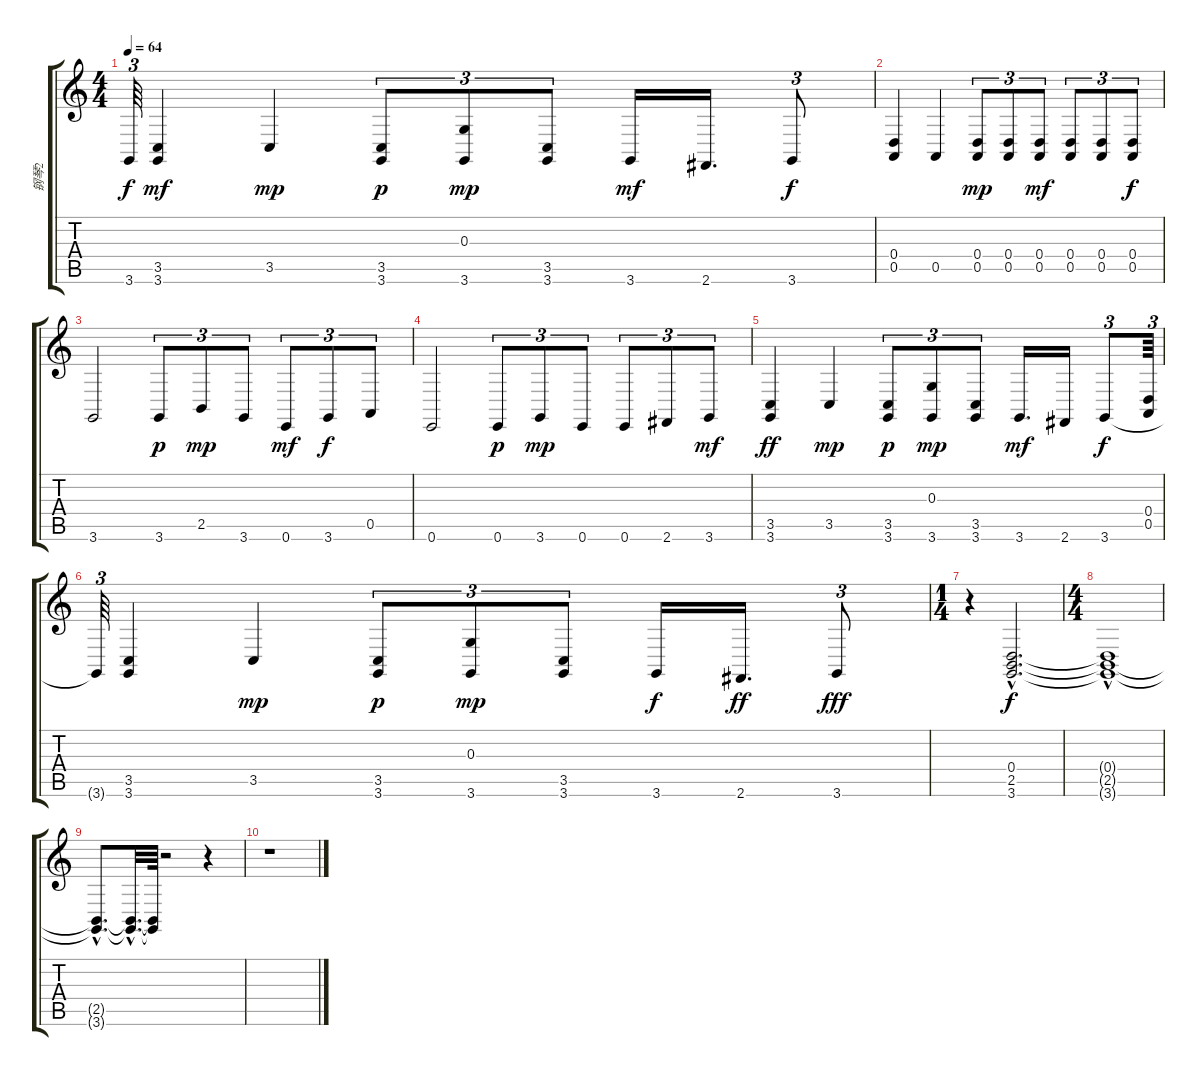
\track ("钢琴2" "钢琴2") {instrument acousticgrandpiano}
\staff {score tabs}
\tuning (E4 B3 G3 D3 A2 E2) {hide}
\ts (4 4)
\tempo 64
\clef g2
\ks c
3.6{t}.64{tu (3 2) dy f} (3.5 3.6).4{dy mf} 3.5.4{dy mp} (3.5 3.6).8{tu (3 2) dy p} (0.3 3.6).8{tu (3 2) dy mp} (3.5 3.6).8{tu (3 2)} 3.6.16{dy mf} 2.6.16{d} 3.6.8{tu (3 2) dy f} |
(0.4 0.5).4 0.5.4 (0.4 0.5).8{tu (3 2) dy mp} (0.4 0.5).8{tu (3 2)} (0.4 0.5).8{tu (3 2) dy mf} (0.4 0.5).8{tu (3 2)} (0.4 0.5).8{tu (3 2)} (0.4 0.5).8{tu (3 2) dy f} |
3.6.2 3.6.8{tu (3 2) dy p} 2.5.8{tu (3 2) dy mp} 3.6.8{tu (3 2)} 0.6.8{tu (3 2) dy mf} 3.6.8{tu (3 2) dy f} 0.5.8{tu (3 2)} |
0.6.2 0.6.8{tu (3 2) dy p} 3.6.8{tu (3 2) dy mp} 0.6.8{tu (3 2)} 0.6.8{tu (3 2)} 2.6.8{tu (3 2)} 3.6.8{tu (3 2) dy mf} |
(3.5 3.6).4{dy ff} 3.5.4{dy mp} (3.5 3.6).8{tu (3 2) dy p} (0.3 3.6).8{tu (3 2) dy mp} (3.5 3.6).8{tu (3 2)} 3.6.16{d dy mf} 2.6.16 3.6.8{tu (3 2) dy f} (0.4 0.5).64{tu (3 2)} |
3.6{t}.64{tu (3 2)} (3.5 3.6).4 3.5.4{dy mp} (3.5 3.6).8{tu (3 2) dy p} (0.3 3.6).8{tu (3 2) dy mp} (3.5 3.6).8{tu (3 2)} 3.6.16{dy f} 2.6.16{d dy ff} 3.6.8{tu (3 2) dy fff} |
\ts (1 4)
r.4 (0.4{hac} 2.5{hac} 3.6{hac}).2{d dy f} |
\ts (4 4)
(0.4{hac t} 2.5{t} 3.6{t}).1 |
(2.5{hac t} 3.6{hac t}).8{d} (2.5{hac t} 3.6{hac t}).32{d} (2.5{t} 3.6{t}).64 r.2 r.4 |
r.1
